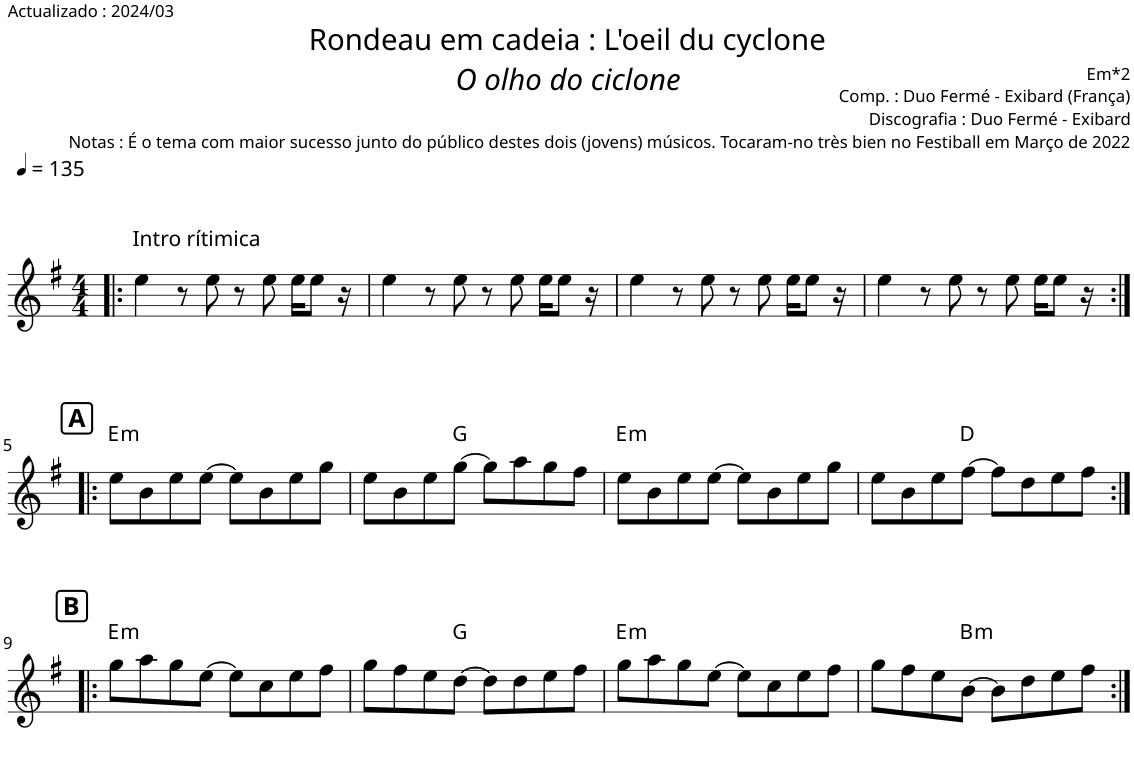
**kern	**harte
*part1	*part1
*staff1	*
*I"Piano	*
*I'Pno.	*
*clefG2	*
*k[f#]	*
*M4/4	*
*MM135	*
=1!|:	=1!|:
!LO:TX:a:t=Intro rítimica	!
4ee\	.
8r	.
8ee\	.
8r	.
8ee\	.
16ee\KL	.
8ee\J	.
16r	.
=2	=2
4ee\	.
8r	.
8ee\	.
8r	.
8ee\	.
16ee\KL	.
8ee\J	.
16r	.
=3	=3
4ee\	.
8r	.
8ee\	.
8r	.
8ee\	.
16ee\KL	.
8ee\J	.
16r	.
=4	=4
4ee\	.
8r	.
8ee\	.
8r	.
8ee\	.
16ee\KL	.
8ee\J	.
16r	.
!!LO:LB:g=z
!!LO:REH:place=s1:a:B:cj:fs=12:t=A
=5:|!|:	=5:|!|:
!	!LO:H:kt=m
8ee\L	E:min
8b\	.
8ee\	.
[8ee\J	.
8ee\L]	.
8b\	.
8ee\	.
8gg\J	.
=6	=6
8ee\L	.
8b\	.
8ee\	.
[8gg\J	G:maj
8gg\L]	.
8aa\	.
8gg\	.
8ff#\J	.
=7	=7
!	!LO:H:kt=m
8ee\L	E:min
8b\	.
8ee\	.
[8ee\J	.
8ee\L]	.
8b\	.
8ee\	.
8gg\J	.
=8	=8
8ee\L	.
8b\	.
8ee\	.
[8ff#\J	D:maj
8ff#\L]	.
8dd\	.
8ee\	.
8ff#\J	.
!!LO:LB:g=z
!!LO:REH:place=s1:a:B:cj:fs=12:t=B
=9:|!|:	=9:|!|:
!	!LO:H:kt=m
8gg\L	E:min
8aa\	.
8gg\	.
[8ee\J	.
8ee\L]	.
8cc\	.
8ee\	.
8ff#\J	.
=10	=10
8gg\L	.
8ff#\	.
8ee\	.
[8dd\J	G:maj
8dd\L]	.
8dd\	.
8ee\	.
8ff#\J	.
=11	=11
!	!LO:H:kt=m
8gg\L	E:min
8aa\	.
8gg\	.
[8ee\J	.
8ee\L]	.
8cc\	.
8ee\	.
8ff#\J	.
=12	=12
8gg\L	.
8ff#\	.
8ee\	.
!	!LO:H:kt=m
[8b\J	B:min
8b\L]	.
8dd\	.
8ee\	.
8ff#\J	.
=:|!	=:|!
*-	*-
